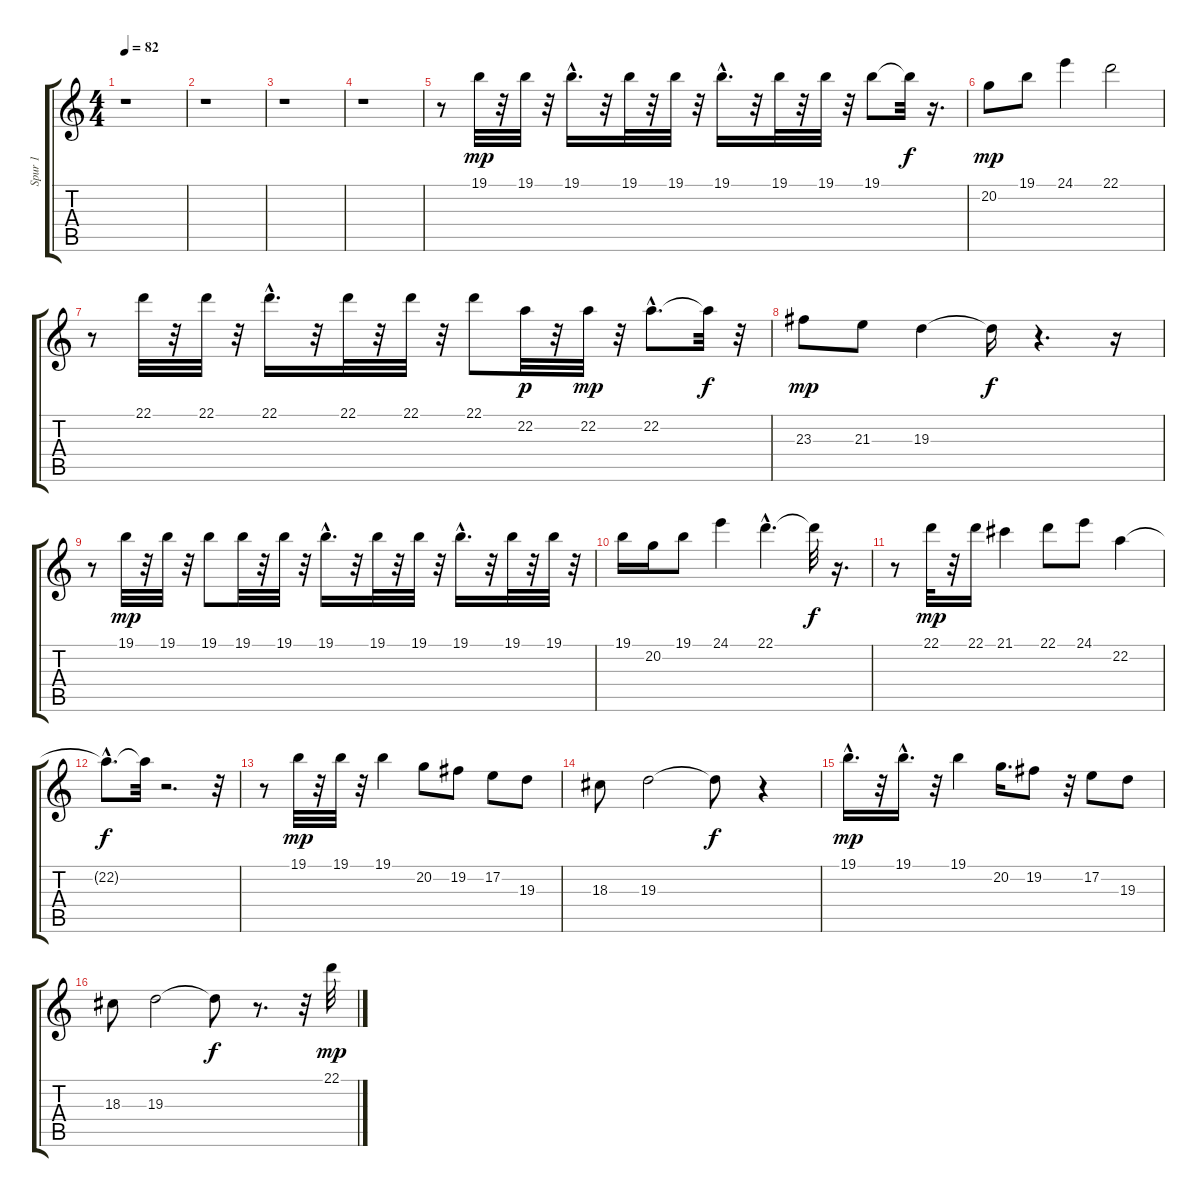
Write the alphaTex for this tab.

\track ("Spur 1" "Spur 1") {instrument flute}
\staff {score tabs}
\tuning (E4 B3 G3 D3 A2 E2) {hide}
\ts (4 4)
\tempo 82
\clef g2
\ks c
r.1{dy f} |
r.1 |
r.1 |
r.1 |
r.8 19.1.32{dy mp} r.32 19.1.32 r.32 19.1{hac}.16{d} r.32 19.1.32 r.32 19.1.32 r.32 19.1{hac}.16{d} r.32 19.1.32 r.32 19.1.32 r.32 19.1.8 19.1{t}.32{dy f} r.16{d} |
20.2.8{dy mp} 19.1.8 24.1.4 22.1.2 |
r.8 22.1.32 r.32 22.1.32 r.32 22.1{hac}.16{d} r.32 22.1.32 r.32 22.1.32 r.32 22.1.8 22.2.32{dy p} r.32 22.2.32{dy mp} r.32 22.2{hac}.8{d} 22.2{t}.32{dy f} r.32 |
23.3.8{dy mp} 21.3.8 19.3.4 19.3{t}.16{dy f} r.4{d} r.16 |
r.8 19.1.32{dy mp} r.32 19.1.32 r.32 19.1.8 19.1.32 r.32 19.1.32 r.32 19.1{hac}.16{d} r.32 19.1.32 r.32 19.1.32 r.32 19.1{hac}.16{d} r.32 19.1.32 r.32 19.1.32 r.32 |
19.1.16 20.2.16 19.1.8 24.1.4 22.1{hac}.4{d} 22.1{t}.32{dy f} r.16{d} |
r.8 22.1.32{dy mp} r.32 22.1.16 21.1.4 22.1.8 24.1.8 22.2.4 |
22.2{hac t}.8{d dy f} 22.2{t}.32 r.2{d} r.32 |
r.8 19.1.32{dy mp} r.32 19.1.32 r.32 19.1.4 20.2.8 19.2.8 17.2.8 19.3.8 |
18.3.8 19.3.2 19.3{t}.8{dy f} r.4 |
19.1{hac}.16{d dy mp} r.32 19.1{hac}.16{d} r.32 19.1.4 20.2.16{d} 19.2.8 r.32 17.2.8 19.3.8 |
18.3.8 19.3.2 19.3{t}.8{dy f} r.8{d} r.32 22.1.32{dy mp}
